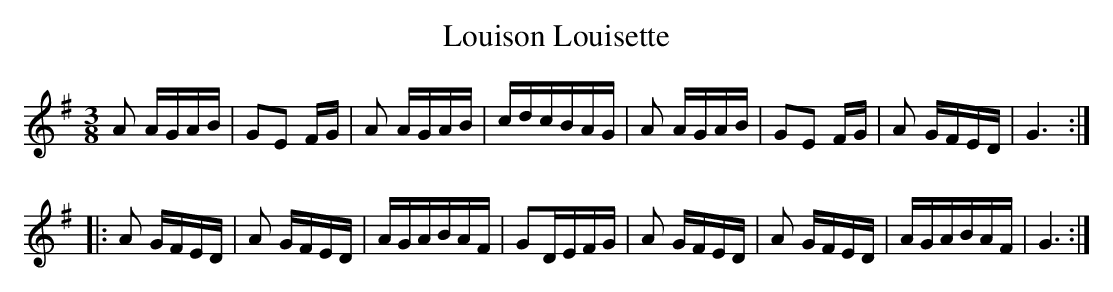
X:1
T:Louison Louisette
M:3/8
L:1/16
K:G
A2 AGAB|G2E2 FG|A2 AGAB|cdcBAG|A2 AGAB|G2E2 FG|A2 GFED|G6:|
|:A2 GFED|A2 GFED|AGABAF|G2DEFG|A2 GFED|A2 GFED|AGABAF|G6:|
